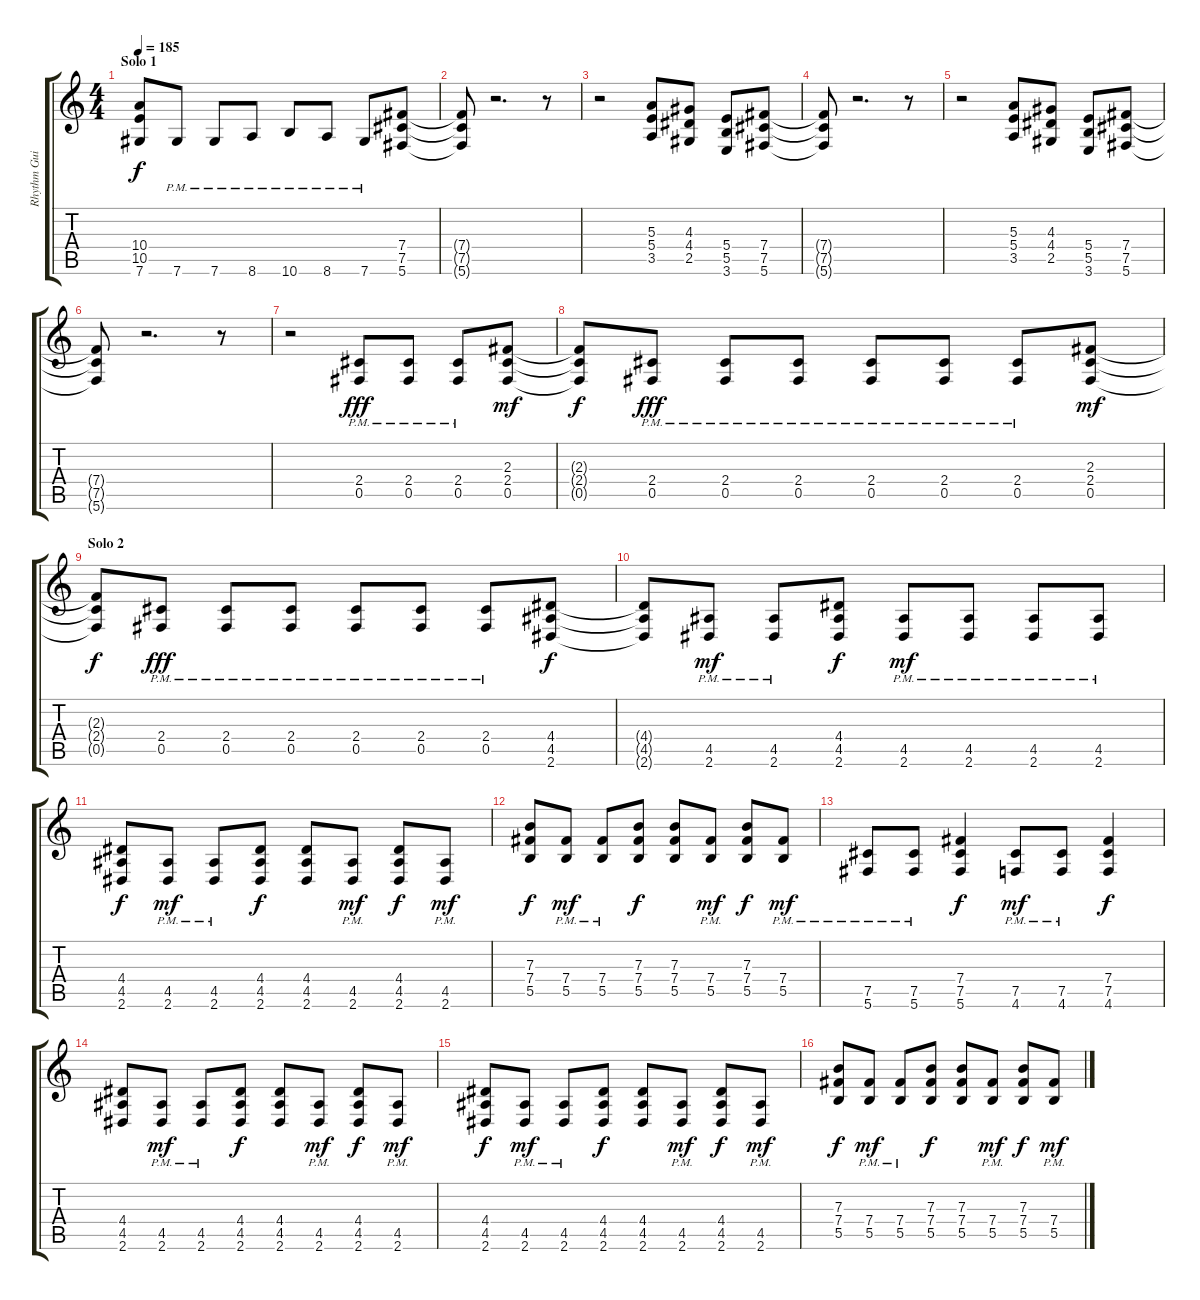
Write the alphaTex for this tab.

\track ("Rhythm Guitar" "Rhythm Gui") {instrument distortionguitar}
\staff {score tabs}
\tuning (Db4 Ab3 E3 B2 Gb2 Db2) {hide}
\ts (4 4)
\section ("" "Solo 1")
\tempo 185
\clef g2
\ks c
(10.4 10.5 7.6).8{dy f} 7.6{pm}.8 7.6{pm}.8 8.6{pm}.8 10.6{pm}.8 8.6{pm}.8 7.6{pm}.8 (7.4 7.5 5.6).8 |
(7.4{t} 7.5{t} 5.6{t}).8 r.2{d} r.8 |
r.2 (5.3 5.4 3.5).8 (4.3 4.4 2.5).8 (5.4 5.5 3.6).8 (7.4 7.5 5.6).8 |
(7.4{t} 7.5{t} 5.6{t}).8 r.2{d} r.8 |
r.2 (5.3 5.4 3.5).8 (4.3 4.4 2.5).8 (5.4 5.5 3.6).8 (7.4 7.5 5.6).8 |
(7.4{t} 7.5{t} 5.6{t}).8 r.2{d} r.8 |
r.2 (2.4{pm} 0.5{pm}).8{dy fff} (2.4{pm} 0.5{pm}).8 (2.4{pm} 0.5{pm}).8 (2.3 2.4 0.5).8{dy mf} |
(2.3{t} 2.4{t} 0.5{t}).8{dy f} (2.4{pm} 0.5{pm}).8{dy fff} (2.4{pm} 0.5{pm}).8 (2.4{pm} 0.5{pm}).8 (2.4{pm} 0.5{pm}).8 (2.4{pm} 0.5{pm}).8 (2.4{pm} 0.5{pm}).8 (2.3 2.4 0.5).8{dy mf} |
\section ("" "Solo 2")
(2.3{t} 2.4{t} 0.5{t}).8{dy f} (2.4{pm} 0.5{pm}).8{dy fff} (2.4{pm} 0.5{pm}).8 (2.4{pm} 0.5{pm}).8 (2.4{pm} 0.5{pm}).8 (2.4{pm} 0.5{pm}).8 (2.4{pm} 0.5{pm}).8 (4.4 4.5 2.6).8{dy f} |
(4.4{t} 4.5{t} 2.6{t}).8 (4.5{pm} 2.6{pm}).8{dy mf} (4.5{pm} 2.6{pm}).8 (4.4 4.5 2.6).8{dy f} (4.5{pm} 2.6{pm}).8{dy mf} (4.5{pm} 2.6{pm}).8 (4.5{pm} 2.6{pm}).8 (4.5{pm} 2.6{pm}).8 |
(4.4 4.5 2.6).8{dy f} (4.5{pm} 2.6{pm}).8{dy mf} (4.5{pm} 2.6{pm}).8 (4.4 4.5 2.6).8{dy f} (4.4 4.5 2.6).8 (4.5{pm} 2.6{pm}).8{dy mf} (4.4 4.5 2.6).8{dy f} (4.5{pm} 2.6{pm}).8{dy mf} |
(7.3 7.4 5.5).8{dy f} (7.4{pm} 5.5{pm}).8{dy mf} (7.4{pm} 5.5{pm}).8 (7.3 7.4 5.5).8{dy f} (7.3 7.4 5.5).8 (7.4{pm} 5.5{pm}).8{dy mf} (7.3 7.4 5.5).8{dy f} (7.4{pm} 5.5{pm}).8{dy mf} |
(7.5{pm} 5.6{pm}).8 (7.5{pm} 5.6{pm}).8 (7.4 7.5 5.6).4{dy f} (7.5{pm} 4.6{pm}).8{dy mf} (7.5{pm} 4.6{pm}).8 (7.4 7.5 4.6).4{dy f} |
(4.4 4.5 2.6).8 (4.5{pm} 2.6{pm}).8{dy mf} (4.5{pm} 2.6{pm}).8 (4.4 4.5 2.6).8{dy f} (4.4 4.5 2.6).8 (4.5{pm} 2.6{pm}).8{dy mf} (4.4 4.5 2.6).8{dy f} (4.5{pm} 2.6{pm}).8{dy mf} |
(4.4 4.5 2.6).8{dy f} (4.5{pm} 2.6{pm}).8{dy mf} (4.5{pm} 2.6{pm}).8 (4.4 4.5 2.6).8{dy f} (4.4 4.5 2.6).8 (4.5{pm} 2.6{pm}).8{dy mf} (4.4 4.5 2.6).8{dy f} (4.5{pm} 2.6{pm}).8{dy mf} |
(7.3 7.4 5.5).8{dy f} (7.4{pm} 5.5{pm}).8{dy mf} (7.4{pm} 5.5{pm}).8 (7.3 7.4 5.5).8{dy f} (7.3 7.4 5.5).8 (7.4{pm} 5.5{pm}).8{dy mf} (7.3 7.4 5.5).8{dy f} (7.4{pm} 5.5{pm}).8{dy mf}
